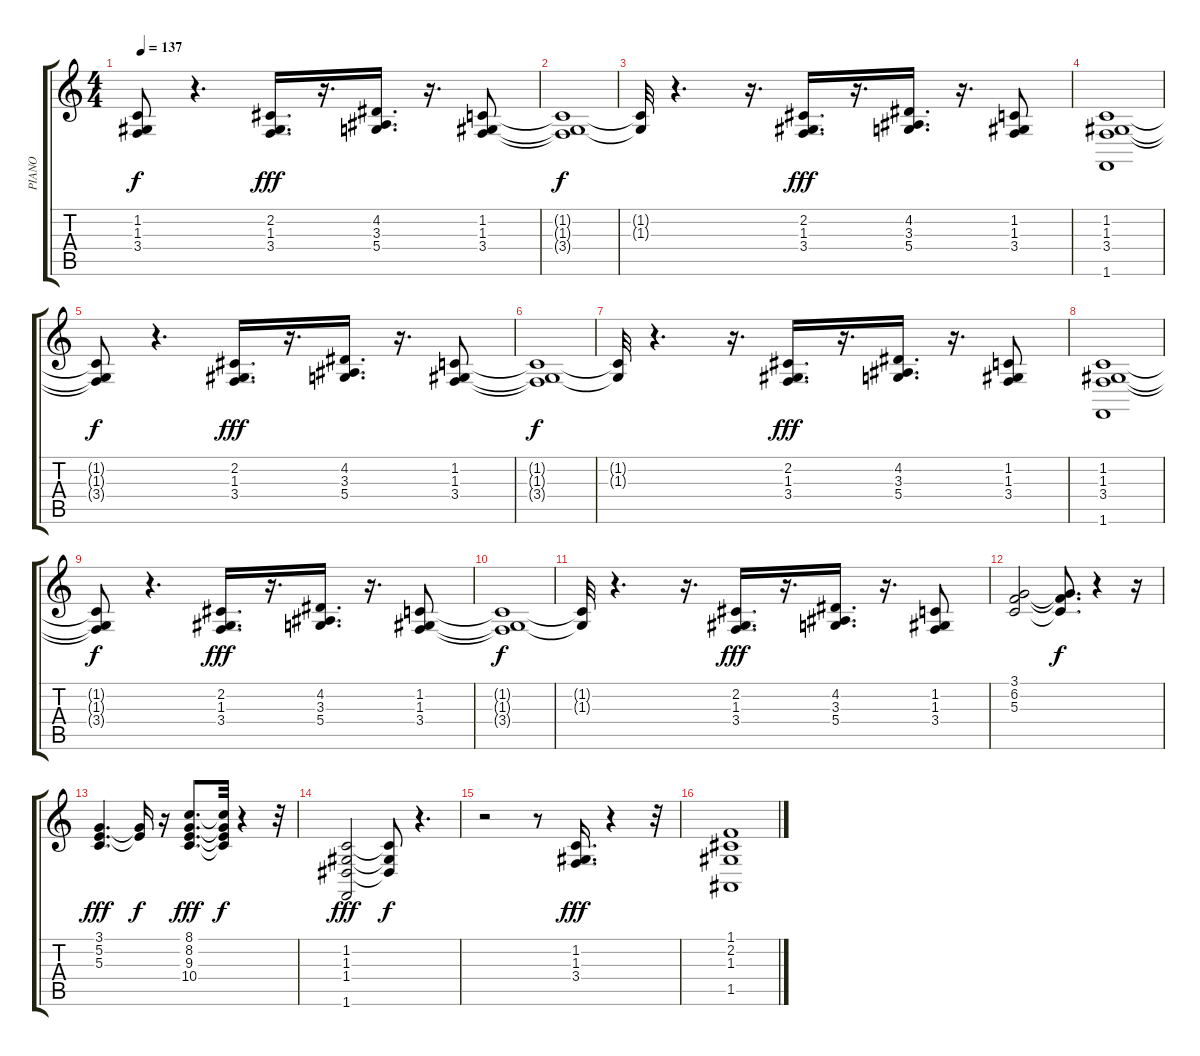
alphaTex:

\track ("PIANO" "PIANO") {instrument brightacousticpiano}
\staff {score tabs}
\tuning (E4 B3 G3 D3 A2 E2) {hide}
\ts (4 4)
\tempo 137
\clef g2
\ks c
(1.2{t} 1.3{t} 3.4{t}).8{dy f} r.4{d} (2.2 1.3 3.4).16{d dy fff} r.16{d} (4.2 3.3 5.4).16{d} r.16{d} (1.2 1.3 3.4).8 |
(1.2{t} 1.3{t} 3.4{t}).1{dy f} |
(1.2{t} 1.3{t}).32 r.4{d} r.16{d} (2.2 1.3 3.4).16{d dy fff} r.16{d} (4.2 3.3 5.4).16{d} r.16{d} (1.2 1.3 3.4).8 |
(1.2 1.3 3.4 1.6).1 |
(1.2{t} 1.3{t} 3.4{t}).8{dy f} r.4{d} (2.2 1.3 3.4).16{d dy fff} r.16{d} (4.2 3.3 5.4).16{d} r.16{d} (1.2 1.3 3.4).8 |
(1.2{t} 1.3{t} 3.4{t}).1{dy f} |
(1.2{t} 1.3{t}).32 r.4{d} r.16{d} (2.2 1.3 3.4).16{d dy fff} r.16{d} (4.2 3.3 5.4).16{d} r.16{d} (1.2 1.3 3.4).8 |
(1.2 1.3 3.4 1.6).1 |
(1.2{t} 1.3{t} 3.4{t}).8{dy f} r.4{d} (2.2 1.3 3.4).16{d dy fff} r.16{d} (4.2 3.3 5.4).16{d} r.16{d} (1.2 1.3 3.4).8 |
(1.2{t} 1.3{t} 3.4{t}).1{dy f} |
(1.2{t} 1.3{t}).32 r.4{d} r.16{d} (2.2 1.3 3.4).16{d dy fff} r.16{d} (4.2 3.3 5.4).16{d} r.16{d} (1.2 1.3 3.4).8 |
(3.1 6.2 5.3).2 (3.1{t} 6.2{t} 5.3{t}).8{d dy f} r.4 r.16 |
(3.1 5.2 5.3).4{d dy fff} (3.1{t} 5.2{t}).16{dy f} r.16 (8.1 8.2 9.3 10.4).8{d dy fff} (8.1{t} 8.2{t} 9.3{t} 10.4{t}).32{dy f} r.4 r.32 |
(1.2 1.3 1.4 1.6).2{dy fff} (1.2{t} 1.3{t} 1.4{t}).8{dy f} r.4{d} |
r.2 r.8 (1.2 1.3 3.4).16{d dy fff} r.4 r.32 |
(1.1 2.2 1.3 1.5).1
